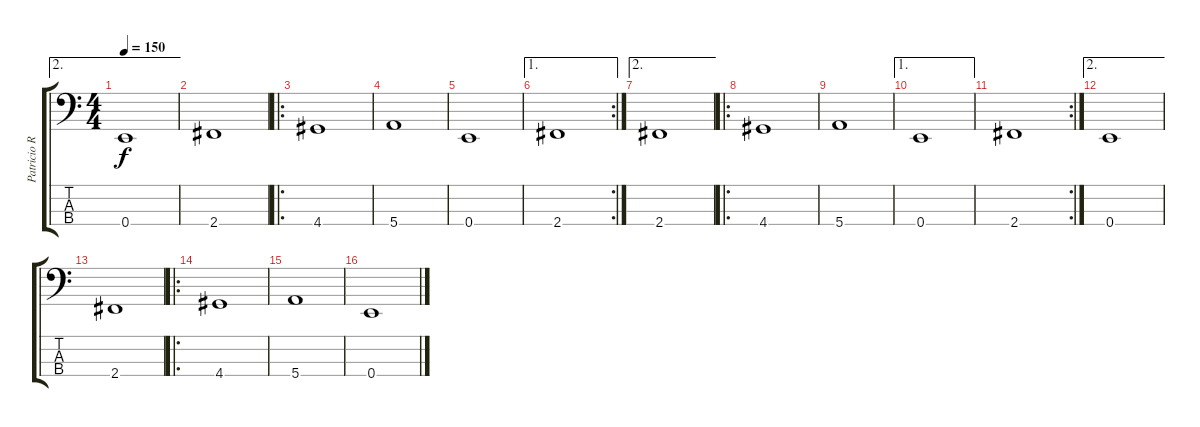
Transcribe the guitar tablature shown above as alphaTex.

\track ("Patricio Romero (bajo)" "Patricio R") {instrument electricbassfinger}
\staff {score tabs}
\tuning (G2 D2 A1 E1) {hide}
\ae 2
\ts (4 4)
\tempo 150
\clef f4
\ks c
0.4.1{dy f} |
2.4.1 |
\ro
4.4.1 |
5.4.1 |
0.4.1 |
\ae 1
\rc 2
2.4.1 |
\ae 2
2.4.1 |
\ro
4.4.1 |
5.4.1 |
\ae 1
0.4.1 |
\rc 2
2.4.1 |
\ae 2
0.4.1 |
2.4.1 |
\ro
4.4.1 |
5.4.1 |
0.4.1
